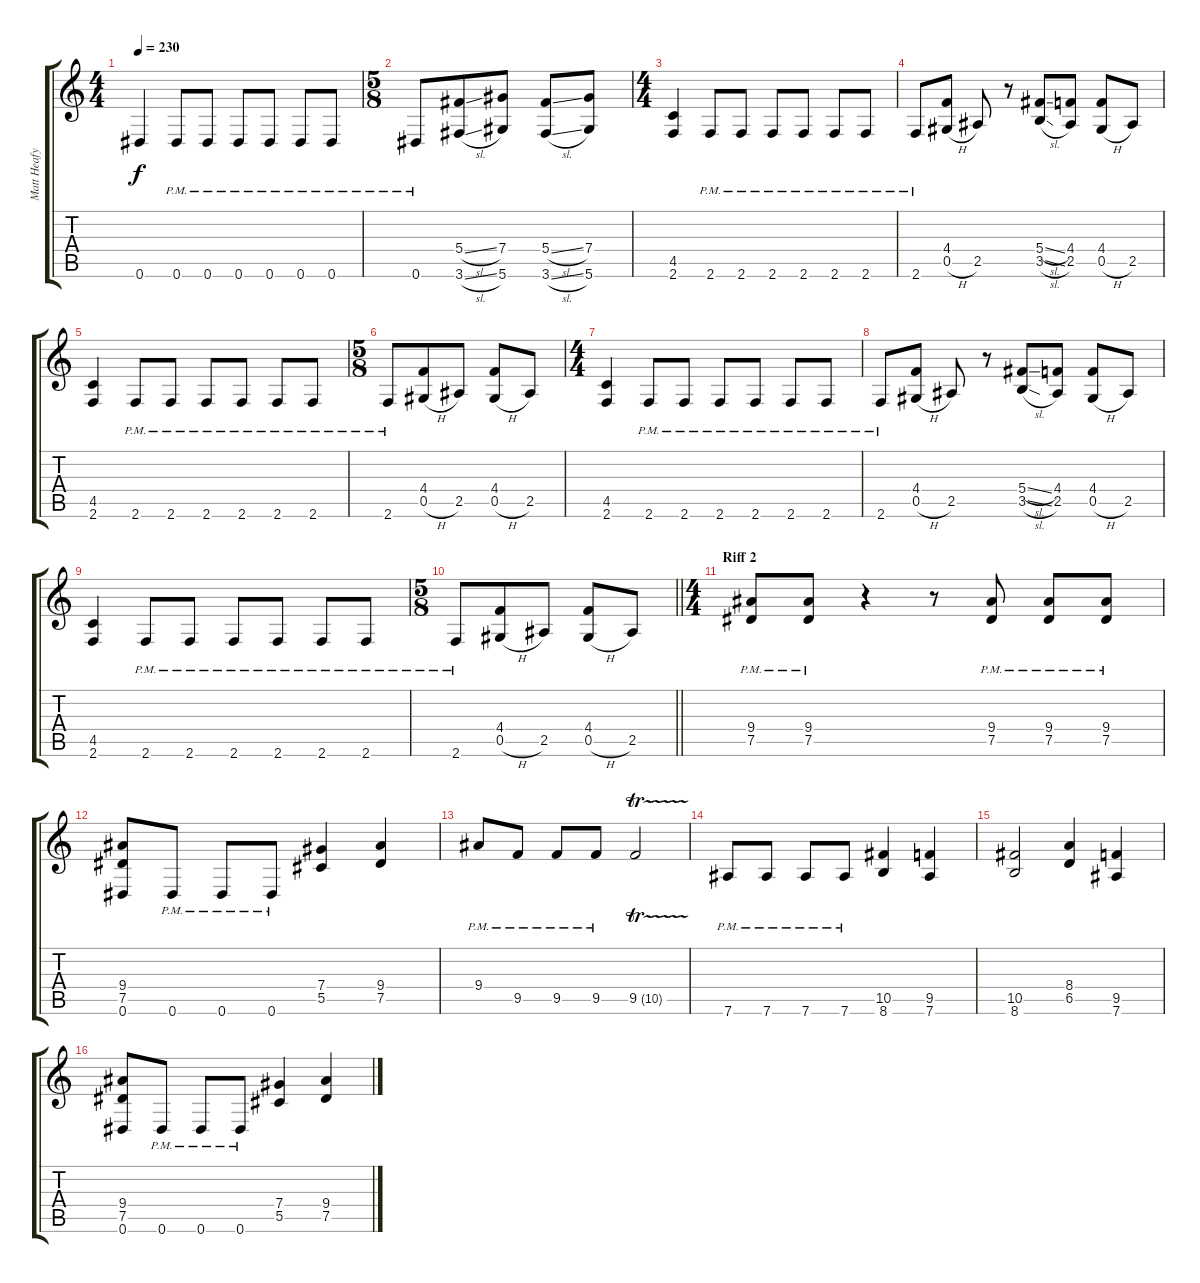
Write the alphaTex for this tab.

\track ("Matt Heafy (Rhythm Guitar)" "Matt Heafy") {instrument overdrivenguitar}
\staff {score tabs}
\tuning (Eb4 Bb3 Gb3 Db3 Ab2 Eb2) {hide}
\ts (4 4)
\tempo 230
\clef g2
\ks c
0.6.4{dy f} 0.6{pm}.8 0.6{pm}.8 0.6{pm}.8 0.6{pm}.8 0.6{pm}.8 0.6{pm}.8 |
\ts (5 8)
0.6{pm}.8 (5.4{sl} 3.6{sl}).8 (7.4 5.6).8 (5.4{sl} 3.6{sl}).8 (7.4 5.6).8 |
\ts (4 4)
(4.5 2.6).4 2.6{pm}.8 2.6{pm}.8 2.6{pm}.8 2.6{pm}.8 2.6{pm}.8 2.6{pm}.8 |
2.6{pm}.8 (4.4 0.5{h}).8 2.5.8 r.8 (5.4{sl} 3.5{sl}).8 (4.4 2.5).8 (4.4 0.5{h}).8 2.5.8 |
(4.5 2.6).4 2.6{pm}.8 2.6{pm}.8 2.6{pm}.8 2.6{pm}.8 2.6{pm}.8 2.6{pm}.8 |
\ts (5 8)
2.6{pm}.8 (4.4 0.5{h}).8 2.5.8 (4.4 0.5{h}).8 2.5.8 |
\ts (4 4)
(4.5 2.6).4 2.6{pm}.8 2.6{pm}.8 2.6{pm}.8 2.6{pm}.8 2.6{pm}.8 2.6{pm}.8 |
2.6{pm}.8 (4.4 0.5{h}).8 2.5.8 r.8 (5.4{sl} 3.5{sl}).8 (4.4 2.5).8 (4.4 0.5{h}).8 2.5.8 |
(4.5 2.6).4 2.6{pm}.8 2.6{pm}.8 2.6{pm}.8 2.6{pm}.8 2.6{pm}.8 2.6{pm}.8 |
\ts (5 8)
\barLineRight lightlight
2.6{pm}.8 (4.4 0.5{h}).8 2.5.8 (4.4 0.5{h}).8 2.5.8 |
\ts (4 4)
\section ("" "Riff 2")
(9.4{pm} 7.5{pm}).8 (9.4{pm} 7.5{pm}).8 r.4 r.8 (9.4{pm} 7.5{pm}).8 (9.4{pm} 7.5{pm}).8 (9.4{pm} 7.5{pm}).8 |
(9.4 7.5 0.6).8 0.6{pm}.8 0.6{pm}.8 0.6{pm}.8 (7.4 5.5).4 (9.4 7.5).4 |
9.4{pm}.8 9.5{pm}.8 9.5{pm}.8 9.5{pm}.8 9.5{tr (10 16)}.2 |
7.6{pm}.8 7.6{pm}.8 7.6{pm}.8 7.6{pm}.8 (10.5 8.6).4 (9.5 7.6).4 |
(10.5 8.6).2 (8.4 6.5).4 (9.5 7.6).4 |
(9.4 7.5 0.6).8 0.6{pm}.8 0.6{pm}.8 0.6{pm}.8 (7.4 5.5).4 (9.4 7.5).4
